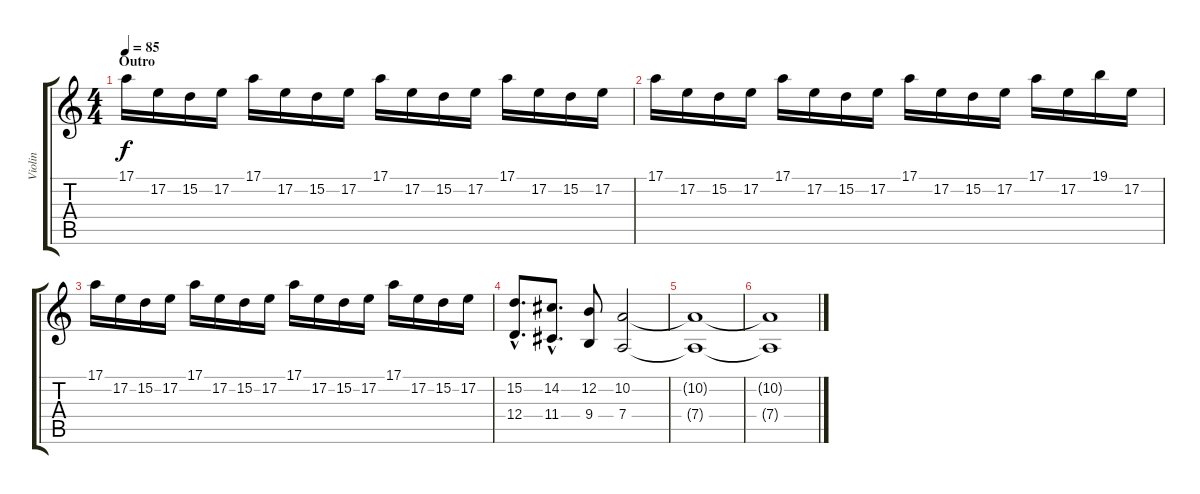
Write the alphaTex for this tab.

\track ("Violin" "Violin") {instrument violin}
\staff {score tabs}
\tuning (E4 B3 G3 D3 A2 D2) {hide}
\ts (4 4)
\section ("" "Outro")
\tempo 85
\clef g2
\ks c
17.1.16{dy f} 17.2.16 15.2.16 17.2.16 17.1.16 17.2.16 15.2.16 17.2.16 17.1.16 17.2.16 15.2.16 17.2.16 17.1.16 17.2.16 15.2.16 17.2.16 |
17.1.16 17.2.16 15.2.16 17.2.16 17.1.16 17.2.16 15.2.16 17.2.16 17.1.16 17.2.16 15.2.16 17.2.16 17.1.16 17.2.16 19.1.16 17.2.16 |
17.1.16 17.2.16 15.2.16 17.2.16 17.1.16 17.2.16 15.2.16 17.2.16 17.1.16 17.2.16 15.2.16 17.2.16 17.1.16 17.2.16 15.2.16 17.2.16 |
(15.2{hac} 12.4{hac}).8{d} (14.2{hac} 11.4{hac}).8{d} (12.2 9.4).8 (10.2 7.4).2{volume 0} |
(10.2{t} 7.4{t}).1 |
(10.2{t} 7.4{t}).1
